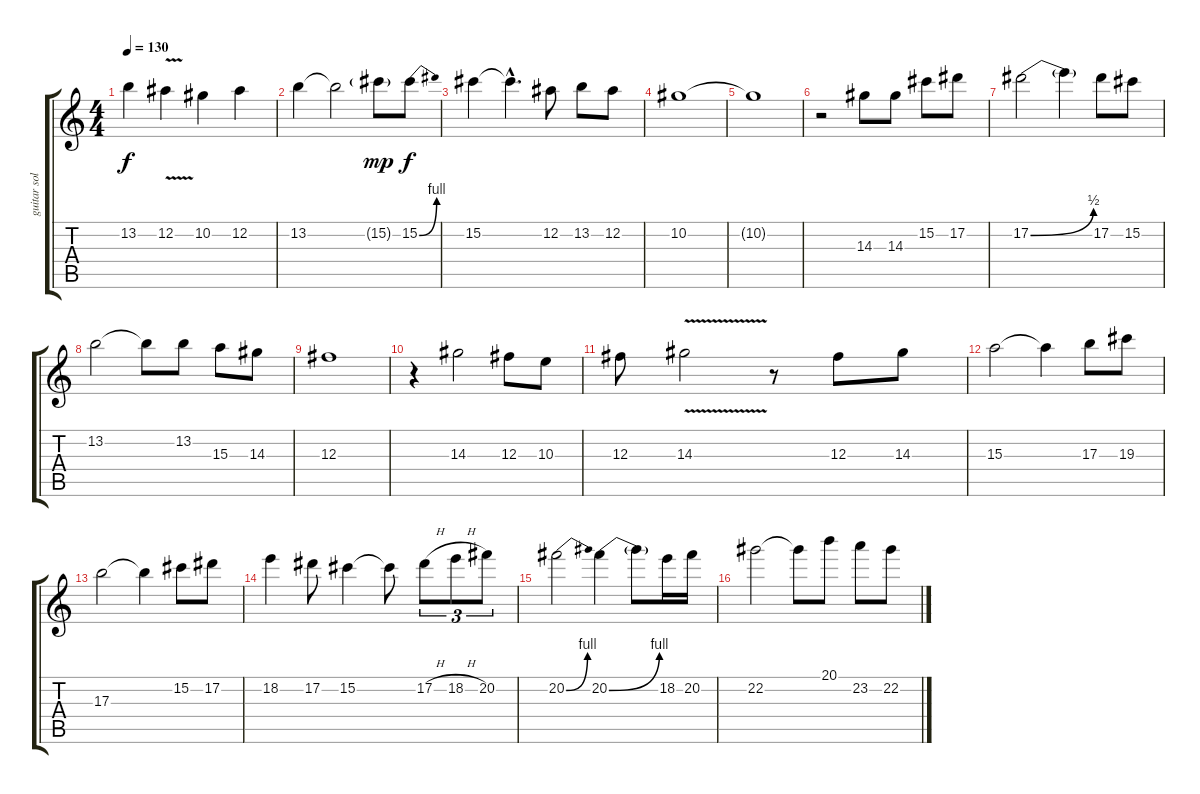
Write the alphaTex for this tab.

\track ("guitar solo" "guitar sol") {instrument overdrivenguitar}
\staff {score tabs}
\tuning (Eb4 Bb3 Gb3 Db3 Ab2 Eb2) {hide}
\ts (4 4)
\tempo 130
\clef g2
\ks c
13.2.4{dy f} 12.2{v}.4 10.2.4 12.2.4 |
13.2.4 13.2{t}.2 15.2{g}.8{dy mp} 15.2{be (bend 0 0 60 4)}.8{dy f} |
15.2.4 15.2{hac t}.4{d} 12.2.8 13.2.8 12.2.8 |
10.2.1 |
10.2{t}.1 |
r.2 14.3.8 14.3.8 15.2.8 17.2.8 |
17.2{be (bend 0 0 60 2)}.2 17.2{t}.4 17.2.8 15.2.8 |
13.2.2 13.2{t}.8 13.2.8 15.3.8 14.3.8 |
12.3.1 |
r.4 14.3.2 12.3.8 10.3.8 |
12.3.8 14.3{v}.2 r.8 12.3.8 14.3.8 |
15.3.2 15.3{t}.4 17.3.8 19.3.8 |
17.3.2 17.3{t}.4 15.2.8 17.2.8 |
18.2.4 17.2.8 15.2.4 15.2{t}.8 17.2{h}.8{tu (3 2)} 18.2{h}.8{tu (3 2)} 20.2.8{tu (3 2)} |
20.2{be (bend 0 0 60 4)}.2 20.2{be (bend 0 0 60 4)}.4 20.2{t}.8 18.2.16 20.2.16 |
22.2.2 22.2{t}.8 20.1.8 23.2.8 22.2.8
